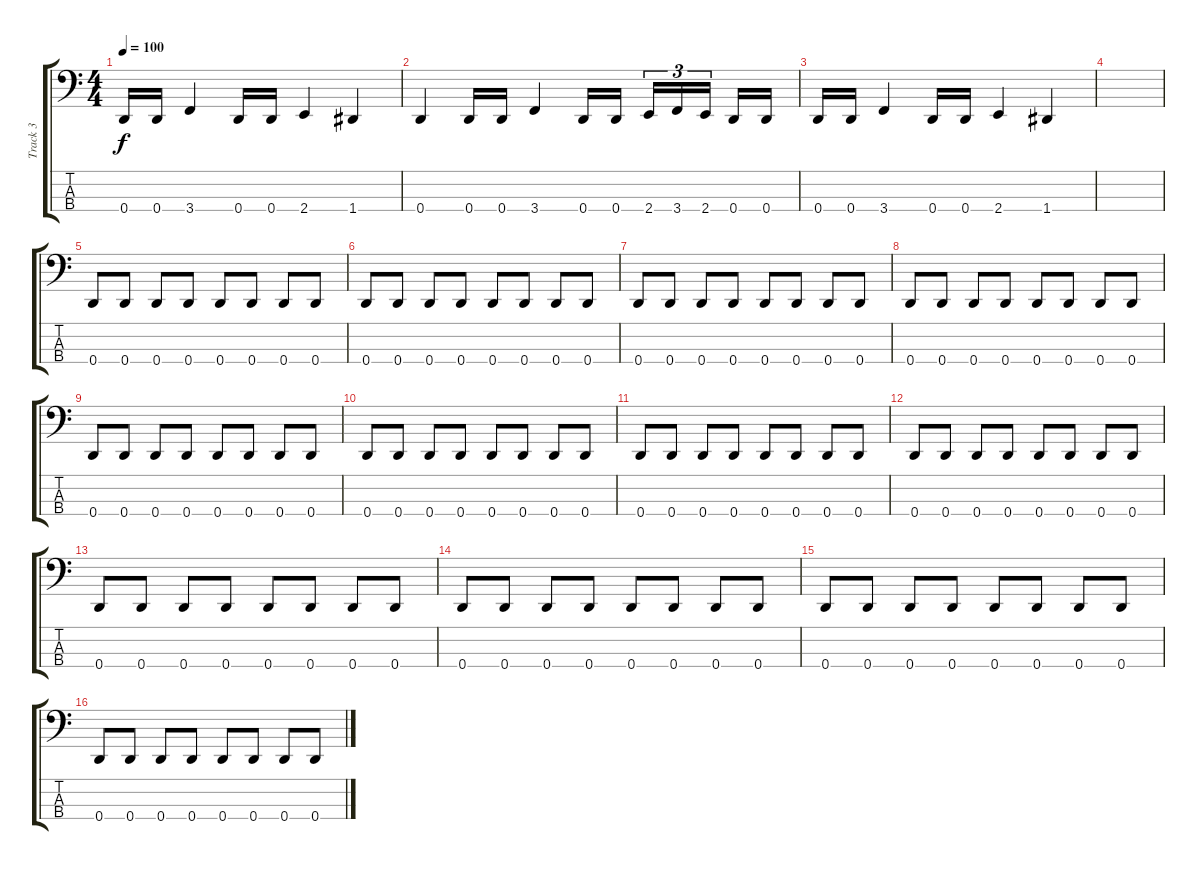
\track ("Track 3" "Track 3") {instrument electricbasspick}
\staff {score tabs}
\tuning (F2 C2 G1 D1) {hide}
\ts (4 4)
\tempo 100
\clef f4
\ks c
0.4.16{dy f} 0.4.16 3.4.4 0.4.16 0.4.16 2.4.4 1.4.4 |
0.4.4 0.4.16 0.4.16 3.4.4 0.4.16 0.4.16 2.4.16{tu (3 2)} 3.4.16{tu (3 2)} 2.4.16{tu (3 2) beam splitsecondary} 0.4.16 0.4.16 |
0.4.16 0.4.16 3.4.4 0.4.16 0.4.16 2.4.4 1.4.4 |
|
0.4.8 0.4.8 0.4.8 0.4.8 0.4.8 0.4.8 0.4.8 0.4.8 |
0.4.8 0.4.8 0.4.8 0.4.8 0.4.8 0.4.8 0.4.8 0.4.8 |
0.4.8 0.4.8 0.4.8 0.4.8 0.4.8 0.4.8 0.4.8 0.4.8 |
0.4.8 0.4.8 0.4.8 0.4.8 0.4.8 0.4.8 0.4.8 0.4.8 |
0.4.8 0.4.8 0.4.8 0.4.8 0.4.8 0.4.8 0.4.8 0.4.8 |
0.4.8 0.4.8 0.4.8 0.4.8 0.4.8 0.4.8 0.4.8 0.4.8 |
0.4.8 0.4.8 0.4.8 0.4.8 0.4.8 0.4.8 0.4.8 0.4.8 |
0.4.8 0.4.8 0.4.8 0.4.8 0.4.8 0.4.8 0.4.8 0.4.8 |
0.4.8 0.4.8 0.4.8 0.4.8 0.4.8 0.4.8 0.4.8 0.4.8 |
0.4.8 0.4.8 0.4.8 0.4.8 0.4.8 0.4.8 0.4.8 0.4.8 |
0.4.8 0.4.8 0.4.8 0.4.8 0.4.8 0.4.8 0.4.8 0.4.8 |
0.4.8 0.4.8 0.4.8 0.4.8 0.4.8 0.4.8 0.4.8 0.4.8
